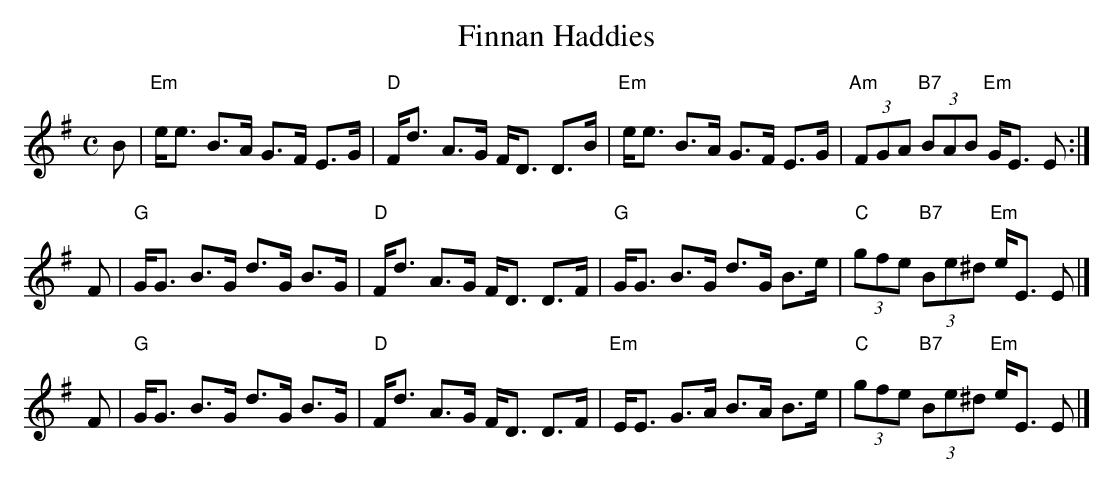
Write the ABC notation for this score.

X:1
T: Finnan Haddies
M: C
L: 1/8
K: Em
B \
| "Em"e<e B>A G>F E>G | "D"F<d A>G F<D D>B \
| "Em"e<e B>A G>F E>G | "Am"(3FGA "B7"(3BAB "Em"G<E E :|
F \
| "G"G<G B>G d>G B>G | "D"F<d A>G F<D D>F \
| "G"G<G B>G d>G B>e | "C"(3gfe "B7"(3Be^d "Em"e<E E |]
F \
| "G"G<G B>G d>G B>G | "D"F<d A>G F<D D>F \
| "Em"E<E G>A B>A B>e | "C"(3gfe "B7"(3Be^d "Em"e<E E |]
